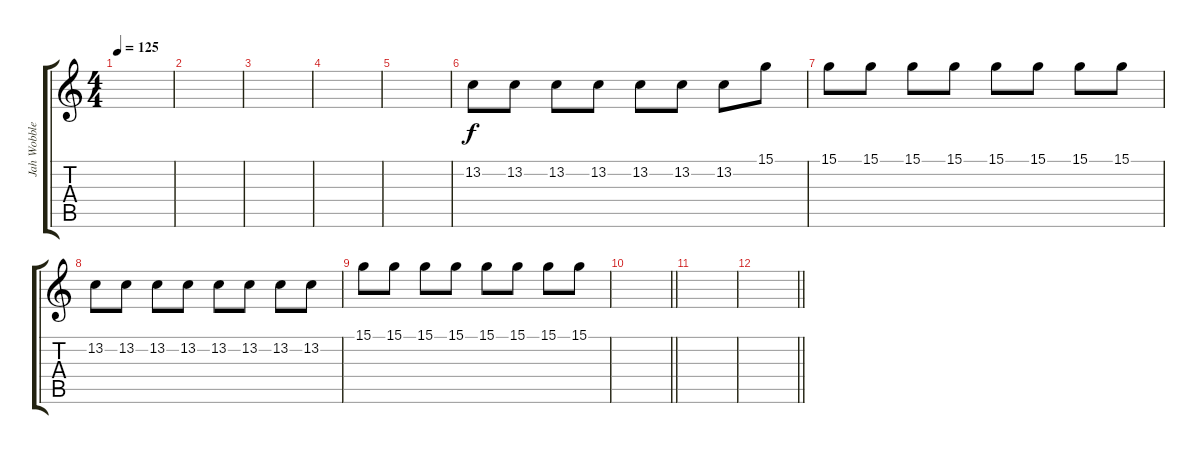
\track ("Jah Wobble (synthesiser)" "Jah Wobble") {instrument electricgrandpiano}
\staff {score tabs}
\tuning (E4 B3 G3 D3 A2 E2) {hide}
\ts (4 4)
\tempo 125
\clef g2
\ks c
|
|
|
|
|
13.2.8{volume 5} 13.2.8 13.2.8 13.2.8 13.2.8 13.2.8 13.2.8 15.1.8 |
15.1.8 15.1.8 15.1.8 15.1.8 15.1.8 15.1.8 15.1.8 15.1.8 |
13.2.8 13.2.8 13.2.8 13.2.8 13.2.8 13.2.8 13.2.8 13.2.8 |
15.1.8{volume 0} 15.1.8 15.1.8 15.1.8 15.1.8 15.1.8 15.1.8 15.1.8 |
\barLineRight lightlight
|
|
\barLineRight lightlight
